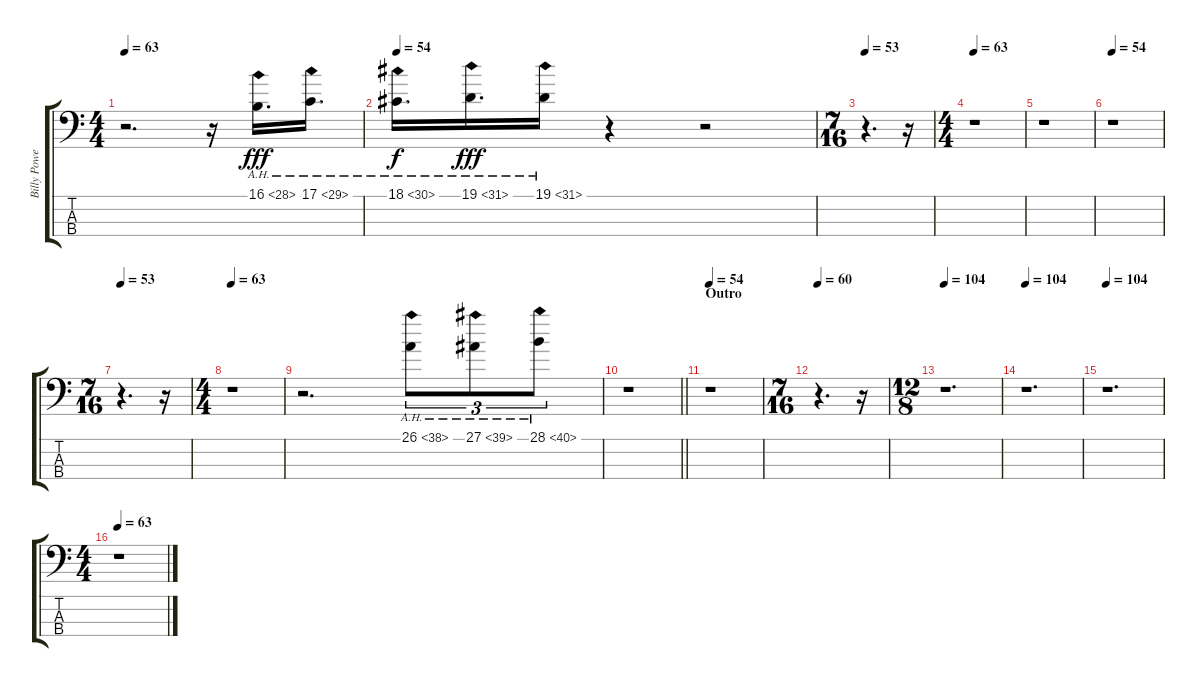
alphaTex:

\track ("Billy Powell (keyboard left hand)" "Billy Powe") {instrument acousticgrandpiano}
\staff {score tabs}
\tuning (G2 D2 A1 E1) {hide}
\ts (4 4)
\tempo 63
\clef f4
\ks c
r.2{d dy f} r.16 16.1{ah 12}.16{d dy fff} 17.1{ah 12}.16{d} |
\tempo 54
18.1{ah 12}.16{d dy f} 19.1{ah 12}.16{d dy fff} 19.1{ah 12}.16 r.4 r.2 |
\ts (7 16)
\tempo 53
r.4{d} r.16 |
\ts (4 4)
\tempo 63
r.1 |
r.1 |
\tempo 54
r.1 |
\ts (7 16)
\tempo 53
r.4{d} r.16 |
\ts (4 4)
\tempo 63
r.1 |
r.2{d} 26.1{ah 12}.8{tu (3 2)} 27.1{ah 12}.8{tu (3 2)} 28.1{ah 12}.8{tu (3 2)} |
\barLineRight lightlight
r.1 |
\section ("" "Outro")
\tempo 54
r.1 |
\ts (7 16)
\tempo 53
\tempo 60
r.4{d} r.16 |
\ts (12 8)
\tempo 104
r.1{d} |
\tempo 104
r.1{d} |
\tempo 104
r.1{d} |
\ts (4 4)
\tempo 63
r.1
